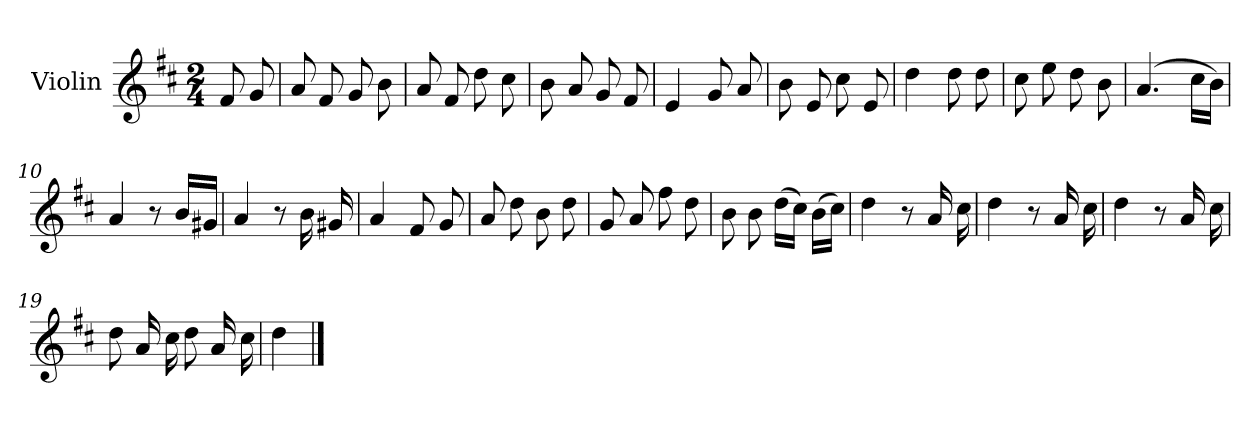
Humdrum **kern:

**kern	**dynam
*part1	*part1
*staff1	*staff1
*I"Violin	*
*I'Vln.	*
*clefG2	*
*k[f#c#]	*
*M2/4	*
=1	=1
8f#	Allegro
8g	.
=2	=2
8a	.
8f#	.
8g	.
8b	.
=3	=3
8a	.
8f#	.
8dd	.
8cc#	.
=4	=4
8b	.
8a	.
8g	.
8f#	.
=5	=5
4e	.
8g	.
8a	.
=6	=6
8b	.
8e	.
8cc#	.
8e	.
=7	=7
4dd	.
8dd	.
8dd	.
=8	=8
8cc#	.
8ee	.
8dd	.
8b	.
!!LO:LB:g=z
=9	=9
(4.a	.
16cc#LL	.
16bJJ)	.
=10	=10
4a	.
8r	.
16bLL	.
16g#XJJ	.
=11	=11
4a	.
8r	.
16b	.
16g#X	.
=12	=12
4a	.
8f#	.
8g	.
=13	=13
8a	.
8dd	.
8b	.
8dd	.
=14	=14
8g	.
8a	.
8ff#	.
8dd	.
=15	=15
8b	.
8b	.
(16ddLL	.
16cc#JJ)	.
(16bLL	.
16cc#JJ)	.
!!LO:LB:g=z
=16	=16
4dd	.
8r	.
16a	.
16cc#	.
=17	=17
4dd	.
8r	.
16a	.
16cc#	.
=18	=18
4dd	.
8r	.
16a	.
16cc#	.
=19	=19
8dd	.
16a	.
16cc#	.
8dd	.
16a	.
16cc#	.
=20	=20
4dd	.
==	==
*-	*-
